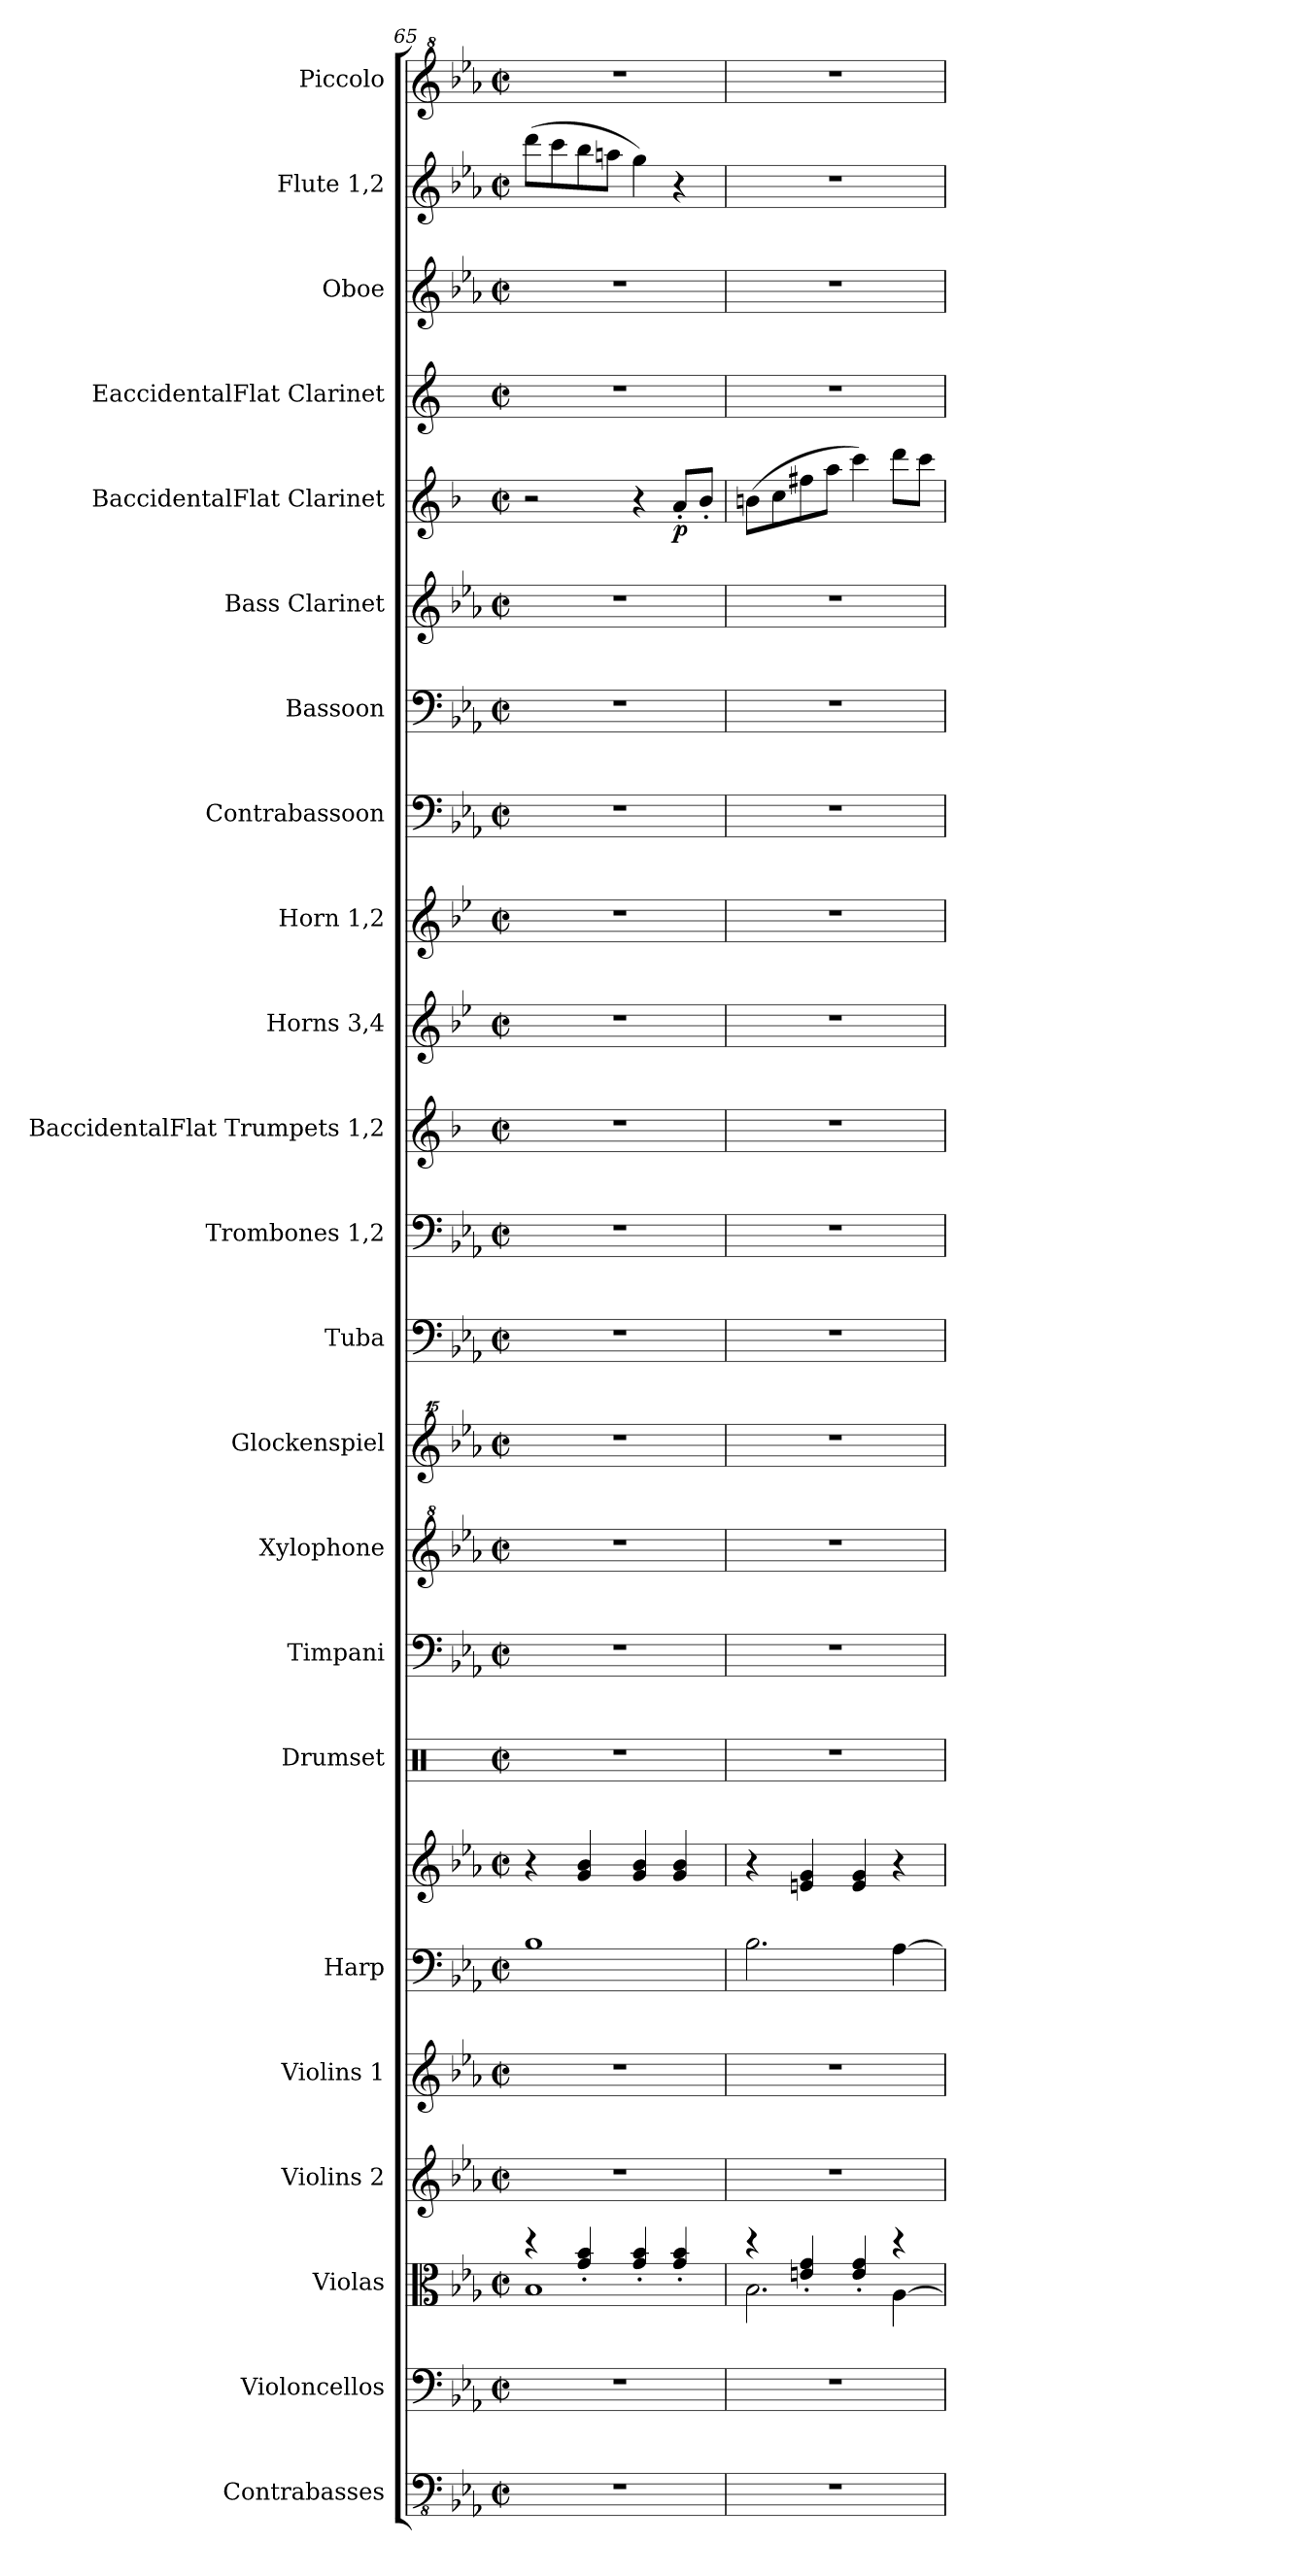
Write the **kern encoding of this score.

**kern	**kern	**kern	**kern	**kern	**kern	**kern	**kern	**kern	**kern	**kern	**kern	**kern	**kern	**kern	**kern	**kern	**kern	**kern	**kern	**dynam	**kern	**kern	**kern	**kern
*part23	*part22	*part21	*part20	*part19	*part18	*part18	*part17	*part16	*part15	*part14	*part13	*part12	*part11	*part10	*part9	*part8	*part7	*part6	*part5	*part5	*part4	*part3	*part2	*part1
*staff24	*staff23	*staff22	*staff21	*staff20	*staff19	*staff18	*staff17	*staff16	*staff15	*staff14	*staff13	*staff12	*staff11	*staff10	*staff9	*staff8	*staff7	*staff6	*staff5	*staff5	*staff4	*staff3	*staff2	*staff1
*I"Contrabasses	*I"Violoncellos	*I"Violas	*I"Violins 2	*I"Violins 1	*I"Harp	*	*I"Drumset	*I"Timpani	*I"Xylophone	*I"Glockenspiel	*I"Tuba	*I"Trombones 1,2	*I"BaccidentalFlat Trumpets 1,2	*I"Horns 3,4	*I"Horn 1,2	*I"Contrabassoon	*I"Bassoon	*I"Bass Clarinet	*I"BaccidentalFlat Clarinet	*	*I"EaccidentalFlat Clarinet	*I"Oboe	*I"Flute 1,2	*I"Piccolo
*I'Cbs.	*I'Vlcs.	*I'Vlas.	*I'Vlns. 2	*I'Vlns. 1	*I'Hrp.	*	*I'Drs.	*I'Timp.	*I'Xyl.	*I'Glk.	*I'Tu.	*I'Trbs. 1,2	*I'BaccidentalFlat Tpts. 1,2	*I'Hns. 3,4	*	*I'Cbsn.	*I'Bsn.	*I'B. Cl.	*I'BaccidentalFlat Cl.	*	*I'EaccidentalFlat Cl.	*I'Ob.	*I'Fl. 1, 2	*I'Picc.
!!LO:PB:g=z
*clefFv4	*clefF4	*clefC3	*clefG2	*clefG2	*clefF4	*clefG2	*clefX	*clefF4	*clefG^2	*clefG^^2	*clefF4	*clefF4	*clefG2	*clefG2	*clefG2	*clefF4	*clefF4	*clefG2	*clefG2	*	*clefG2	*clefG2	*clefG2	*clefG^2
*	*	*	*	*	*	*	*	*	*	*	*	*	*ITrd1c2	*ITrd4c7	*ITrd4c7	*ITrd7c12	*	*ITrd8c14	*ITrd1c2	*	*ITrd-2c-3	*	*	*ITrd-7c-12
*k[b-e-a-]	*k[b-e-a-]	*k[b-e-a-]	*k[b-e-a-]	*k[b-e-a-]	*k[b-e-a-]	*k[b-e-a-]	*k[]	*k[b-e-a-]	*k[b-e-a-]	*k[b-e-a-]	*k[b-e-a-]	*k[b-e-a-]	*k[b-e-a-]	*k[b-e-a-]	*k[b-e-a-]	*k[b-e-a-]	*k[b-e-a-]	*k[b-e-a-]	*k[b-e-a-]	*	*k[b-e-a-]	*k[b-e-a-]	*k[b-e-a-]	*k[b-e-a-]
*M4/4	*M4/4	*M4/4	*M4/4	*M4/4	*M4/4	*M4/4	*M4/4	*M4/4	*M4/4	*M4/4	*M4/4	*M4/4	*M4/4	*M4/4	*M4/4	*M4/4	*M4/4	*M4/4	*M4/4	*	*M4/4	*M4/4	*M4/4	*M4/4
*met(c|)	*met(c|)	*met(c|)	*met(c|)	*met(c|)	*met(c|)	*met(c|)	*met(c|)	*met(c|)	*met(c|)	*met(c|)	*met(c|)	*met(c|)	*met(c|)	*met(c|)	*met(c|)	*met(c|)	*met(c|)	*met(c|)	*met(c|)	*	*met(c|)	*met(c|)	*met(c|)	*met(c|)
=65	=65	=65	=65	=65	=65	=65	=65	=65	=65	=65	=65	=65	=65	=65	=65	=65	=65	=65	=65	=65	=65	=65	=65	=65
*	*	*^	*	*	*	*	*	*	*	*	*	*	*	*	*	*	*	*	*	*	*	*	*	*
1r	1r	1B-	4rdd	1r	1r	1B-	4r	1r	1r	1r	1r	1r	1r	1r	1r	1r	1r	1r	1r	2r	.	1r	1r	(8ddd\L	1r
.	.	.	.	.	.	.	.	.	.	.	.	.	.	.	.	.	.	.	.	.	.	.	.	8ccc\	.
.	.	.	4g/' 4b-/'	.	.	.	4g/ 4b-/	.	.	.	.	.	.	.	.	.	.	.	.	.	.	.	.	8bb-\	.
.	.	.	.	.	.	.	.	.	.	.	.	.	.	.	.	.	.	.	.	.	.	.	.	8aan\J	.
.	.	.	4g/' 4b-/'	.	.	.	4g/ 4b-/	.	.	.	.	.	.	.	.	.	.	.	.	4r	.	.	.	4gg\)	.
!	!	!	!	!	!	!	!	!	!	!	!	!	!	!	!	!	!	!	!	!	!LO:DY:b	!	!	!	!
.	.	.	4g/' 4b-/'	.	.	.	4g/ 4b-/	.	.	.	.	.	.	.	.	.	.	.	.	8g'/L	p	.	.	4r	.
.	.	.	.	.	.	.	.	.	.	.	.	.	.	.	.	.	.	.	.	8a-'/J	.	.	.	.	.
=66	=66	=66	=66	=66	=66	=66	=66	=66	=66	=66	=66	=66	=66	=66	=66	=66	=66	=66	=66	=66	=66	=66	=66	=66	=66
1r	1r	2.B-\	4rdd	1r	1r	2.B-\	4r	1r	1r	1r	1r	1r	1r	1r	1r	1r	1r	1r	1r	(8an\L	.	1r	1r	1r	1r
.	.	.	.	.	.	.	.	.	.	.	.	.	.	.	.	.	.	.	.	8b-\	.	.	.	.	.
.	.	.	4en/' 4g/'	.	.	.	4en/ 4g/	.	.	.	.	.	.	.	.	.	.	.	.	8een\	.	.	.	.	.
.	.	.	.	.	.	.	.	.	.	.	.	.	.	.	.	.	.	.	.	8gg\J	.	.	.	.	.
.	.	.	4e/' 4g/'	.	.	.	4e/ 4g/	.	.	.	.	.	.	.	.	.	.	.	.	4bb-\)	.	.	.	.	.
.	.	[4A-\	4rdd	.	.	[4A-\	4r	.	.	.	.	.	.	.	.	.	.	.	.	8ccc\L	.	.	.	.	.
.	.	.	.	.	.	.	.	.	.	.	.	.	.	.	.	.	.	.	.	8bb-\J	.	.	.	.	.
*	*	*v	*v	*	*	*	*	*	*	*	*	*	*	*	*	*	*	*	*	*	*	*	*	*	*
=	=	=	=	=	=	=	=	=	=	=	=	=	=	=	=	=	=	=	=	=	=	=	=	=
*-	*-	*-	*-	*-	*-	*-	*-	*-	*-	*-	*-	*-	*-	*-	*-	*-	*-	*-	*-	*-	*-	*-	*-	*-
